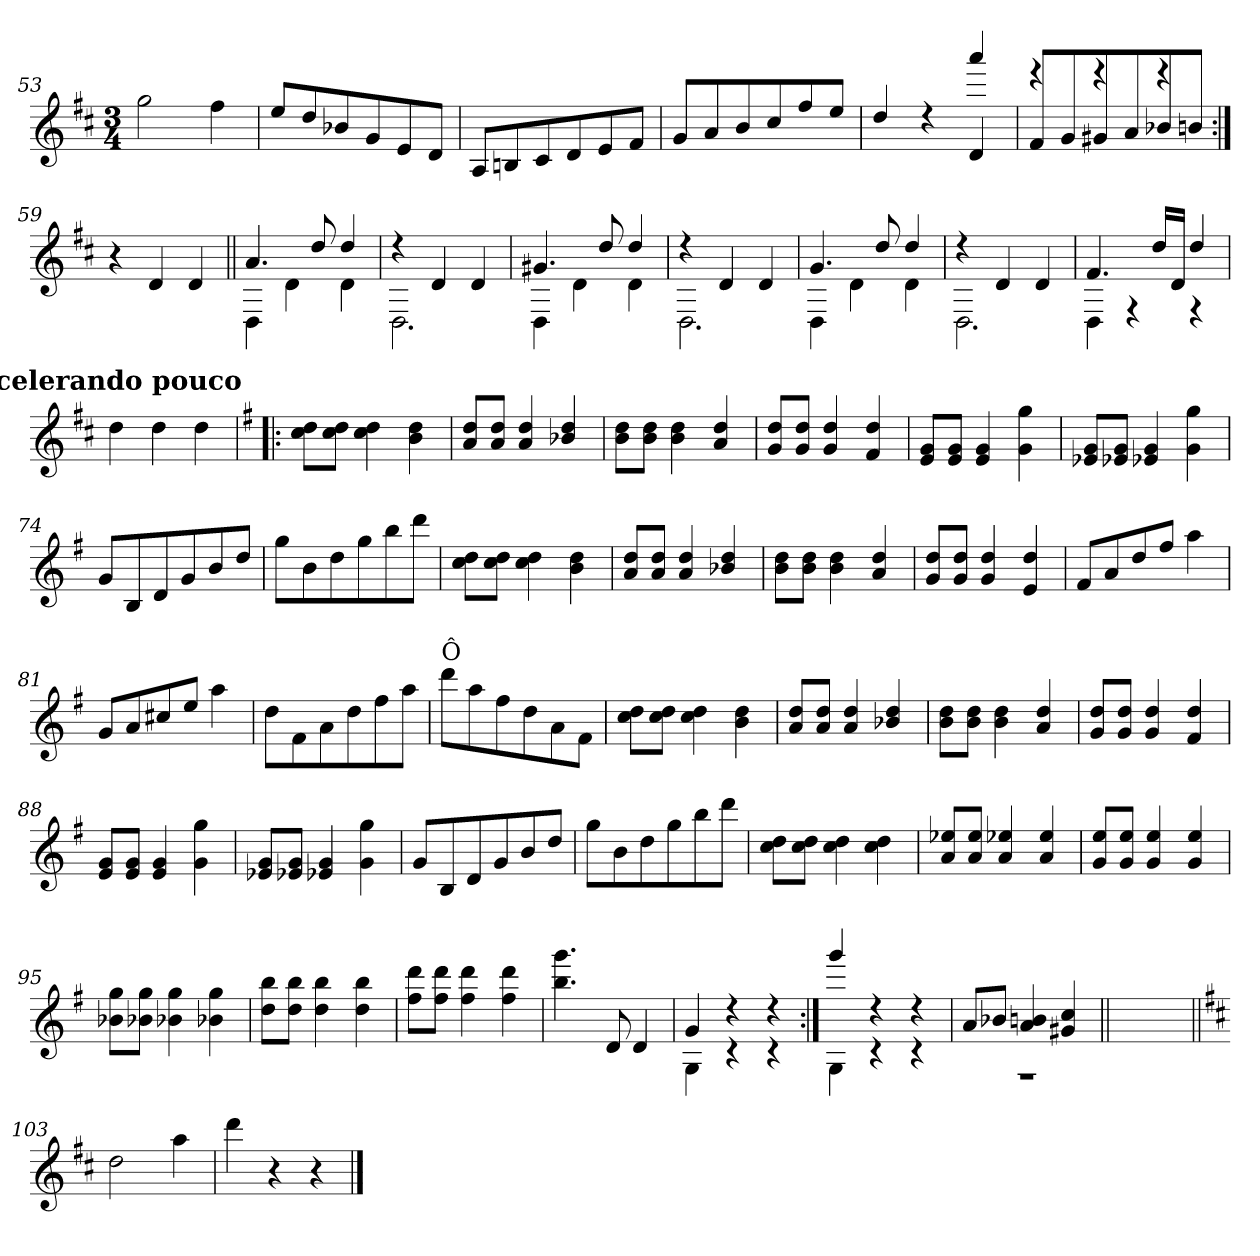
**kern
*part1
*staff1
*clefG2
*k[f#c#]
*D:
*M3/4
=53
2gg\
4ff#\
!!LO:PB:g=z
=54
8ee/L
8dd/
8b-X/
8g/
8e/
8d/J
=55
8A/L
8Bn/
8c#/
8d/
8e/
8f#/J
=56
8g/L
8a/
8b/
8cc#/
8ff#/
8ee/J
=57
*^
4dd/	2ryy
4rdd	.
4d/	4aaa!/
=58	=58
8f#/L	4rddd
8g/	.
8g#X/	4rddd
8a/	.
8b-X/	4rddd
8bn/J	.
*v	*v
!!LO:LB:g=z
=59:|!
4r
4d/
4d/
=60||
*^
4.a/	4D\
.	4d\
8dd/	.
4dd/	4d\
=61	=61
4rcc	2.D\
4d/	.
4d/	.
=62	=62
4.g#X/	4D\
.	4d\
8dd/	.
4dd/	4d\
=63	=63
4rcc	2.D\
4d/	.
4d/	.
=64	=64
4.g/	4D\
.	4d\
8dd/	.
4dd/	4d\
!!LO:LB:g=z	!!
=65	=65
4rcc	2.D\
4d/	.
4d/	.
=66	=66
4.f#/	4D\
.	4rE
16dd/LL	.
16d/JJ	.
4dd/	4rE
*v	*v
!!LO:REH:place=s1:a:Bi:enc=none:t=Lento e acelerando pouco
=67
4dd\
4dd\
4dd\
=68!|:
*k[f#]
*G:
8cc\ 8dd\L
8cc\ 8dd\J
4cc\ 4dd\
4b\ 4dd\
=69
8a/ 8dd/L
8a/ 8dd/J
4a/ 4dd/
4b-X/ 4dd/
=70
8b\ 8dd\L
8b\ 8dd\J
4b\ 4dd\
4a/ 4dd/
!!LO:LB:g=z
=71
8g/ 8dd/L
8g/ 8dd/J
4g/ 4dd/
4f#/ 4dd/
=72
8e/ 8g/L
8e/ 8g/J
4e/ 4g/
4g\ 4gg\
=73
8e-X/ 8g/L
8e-X/ 8g/J
4e-X/ 4g/
4g\ 4gg\
=74
8g/L
8B/
8d/
8g/
8b/
8dd/J
=75
8gg\L
8b\
8dd\
8gg\
8bb\
8ddd\J
=76
8cc\ 8dd\L
8cc\ 8dd\J
4cc\ 4dd\
4b\ 4dd\
!!LO:LB:g=z
=77
8a/ 8dd/L
8a/ 8dd/J
4a/ 4dd/
4b-X/ 4dd/
=78
8b\ 8dd\L
8b\ 8dd\J
4b\ 4dd\
4a/ 4dd/
=79
8g/ 8dd/L
8g/ 8dd/J
4g/ 4dd/
4e/ 4dd/
=80
8f#/L
8a/
8dd/
8ff#/J
4aa\
=81
8g/L
8a/
8cc#X/
8ee/J
4aa\
=82
8dd\L
8f#\
8a\
8dd\
8ff#\
8aa\J
!!LO:LB:g=z
=83
!LO:TX:a:t=Ô
8ddd\L
8aa\
8ff#\
8dd\
8a\
8f#\J
=84
8cc\ 8dd\L
8cc\ 8dd\J
4cc\ 4dd\
4b\ 4dd\
=85
8a/ 8dd/L
8a/ 8dd/J
4a/ 4dd/
4b-X/ 4dd/
=86
8b\ 8dd\L
8b\ 8dd\J
4b\ 4dd\
4a/ 4dd/
=87
8g/ 8dd/L
8g/ 8dd/J
4g/ 4dd/
4f#/ 4dd/
=88
8e/ 8g/L
8e/ 8g/J
4e/ 4g/
4g\ 4gg\
!!LO:LB:g=z
=89
8e-X/ 8g/L
8e-X/ 8g/J
4e-X/ 4g/
4g\ 4gg\
=90
8g/L
8B/
8d/
8g/
8b/
8dd/J
=91
8gg\L
8b\
8dd\
8gg\
8bb\
8ddd\J
=92
8cc\ 8dd\L
8cc\ 8dd\J
4cc\ 4dd\
4cc\ 4dd\
=93
8a/ 8ee-X/L
8a/ 8ee-/J
4a/ 4ee-X/
4a/ 4ee-/
!!LO:LB:g=z
=94
8g/ 8ee/L
8g/ 8ee/J
4g/ 4ee/
4g/ 4ee/
=95
8b-X\ 8gg\L
8b-X\ 8gg\J
4b-X\ 4gg\
4b-X\ 4gg\
=96
8dd\ 8bb\L
8dd\ 8bb\J
4dd\ 4bb\
4dd\ 4bb\
=97
8ff#\ 8ddd\L
8ff#\ 8ddd\J
4ff#\ 4ddd\
4ff#\ 4ddd\
=98
4.bb\ 4.ggg\
8d/
4d/
=99
*^
4g/	4G\
4rdd	4rc
4rdd	4rc
!!LO:LB:g=z	!!
=100:|!	=100:|!
4ggg/	4G\
4rdd	4rc
4rdd	4rc
=101	=101
8a/L	2.rG
8b-X/J	.
4a/ 4bn/	.
4g#X/ 4cc/	.
*v	*v
=102||
2.ryy
=103||
*k[f#c#]
*D:
2dd\
4aa\
=104
4ddd\
4r
4r
==
*-
